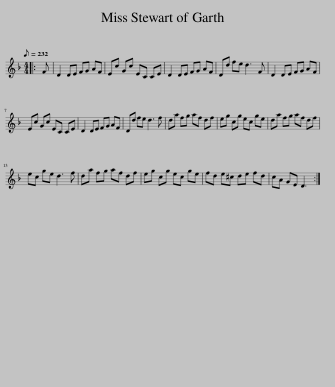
X:1
L:1/8
Q:1/8=232
M:4/4
I:linebreak $
K:Dmin
V:1 treble
V:1
|: F | D2 DE FG AF | Ec Gc EC CE | D2 DE FG AF | Dd fe d3 F | %5
 D2 DE FG AF |$ Ec Gc EC CE | D2 DE FG AF | Dd fe d3 f | da fg af df | %10
 eg cg ec ge | da fg af df |$ ec ge d3 f | da fg af df | eg cg ec ge | %15
 fd e^c de fd | cA GE D3 :| %17
